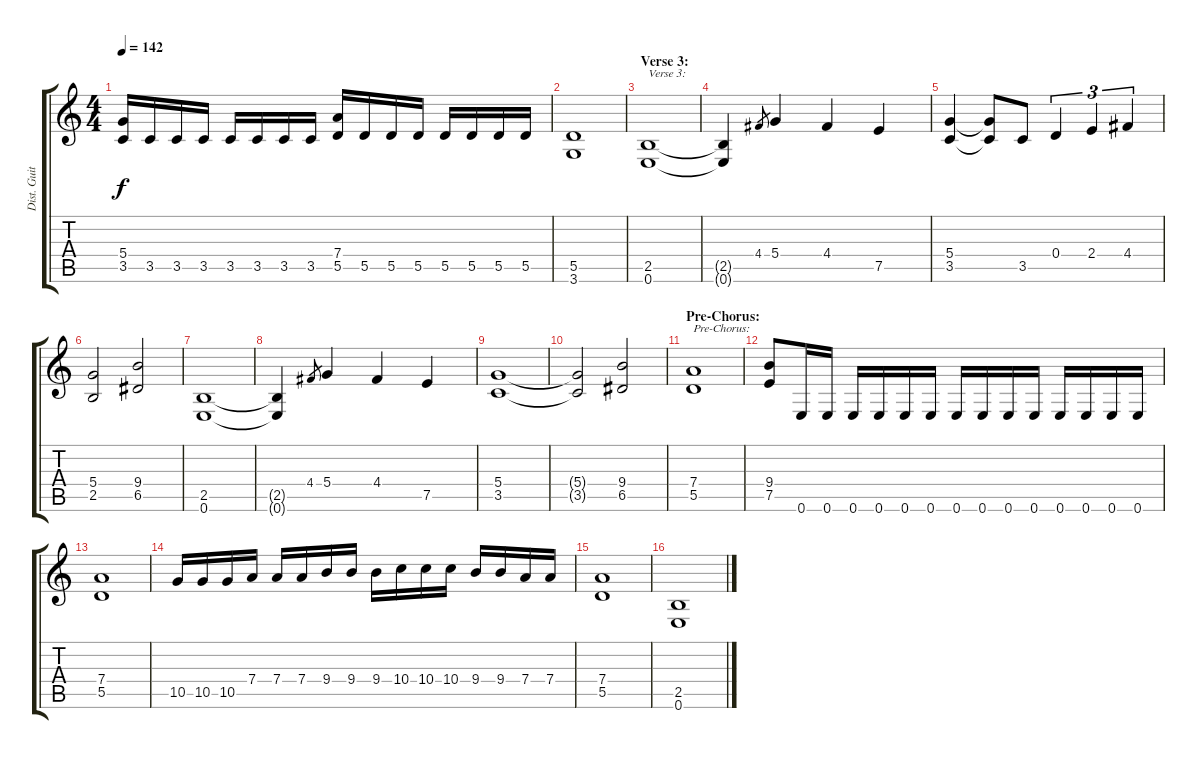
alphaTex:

\track ("Dist. Guitar 1" "Dist. Guit") {instrument distortionguitar}
\staff {score tabs}
\tuning (E4 B3 G3 D3 A2 E2) {hide}
\ts (4 4)
\tempo 142
\clef g2
\ks c
(5.4 3.5).16{dy f} 3.5.16 3.5.16 3.5.16 3.5.16 3.5.16 3.5.16 3.5.16 (7.4 5.5).16 5.5.16 5.5.16 5.5.16 5.5.16 5.5.16 5.5.16 5.5.16 |
(5.5 3.6).1 |
\section ("" "Verse 3:")
(2.5 0.6).1{txt "Verse 3:"} |
(2.5{t} 0.6{t}).4 4.4.8{gr} 5.4.4 4.4.4 7.5.4 |
(5.4 3.5).4 (5.4{t} 3.5{t}).8 3.5.8 0.4.4{tu (3 2)} 2.4.4{tu (3 2)} 4.4.4{tu (3 2)} |
(5.4 2.5).2 (9.4 6.5).2 |
(2.5 0.6).1 |
(2.5{t} 0.6{t}).4 4.4.8{gr} 5.4.4 4.4.4 7.5.4 |
(5.4 3.5).1 |
(5.4{t} 3.5{t}).2 (9.4 6.5).2 |
\section ("" "Pre-Chorus:")
(7.4 5.5).1{txt "Pre-Chorus:"} |
(9.4 7.5).8 0.6.16 0.6.16 0.6.16 0.6.16 0.6.16 0.6.16 0.6.16 0.6.16 0.6.16 0.6.16 0.6.16 0.6.16 0.6.16 0.6.16 |
(7.4 5.5).1 |
10.5.16 10.5.16 10.5.16 7.4.16 7.4.16 7.4.16 9.4.16 9.4.16 9.4.16 10.4.16 10.4.16 10.4.16 9.4.16 9.4.16 7.4.16 7.4.16 |
(7.4 5.5).1 |
(2.5 0.6).1
